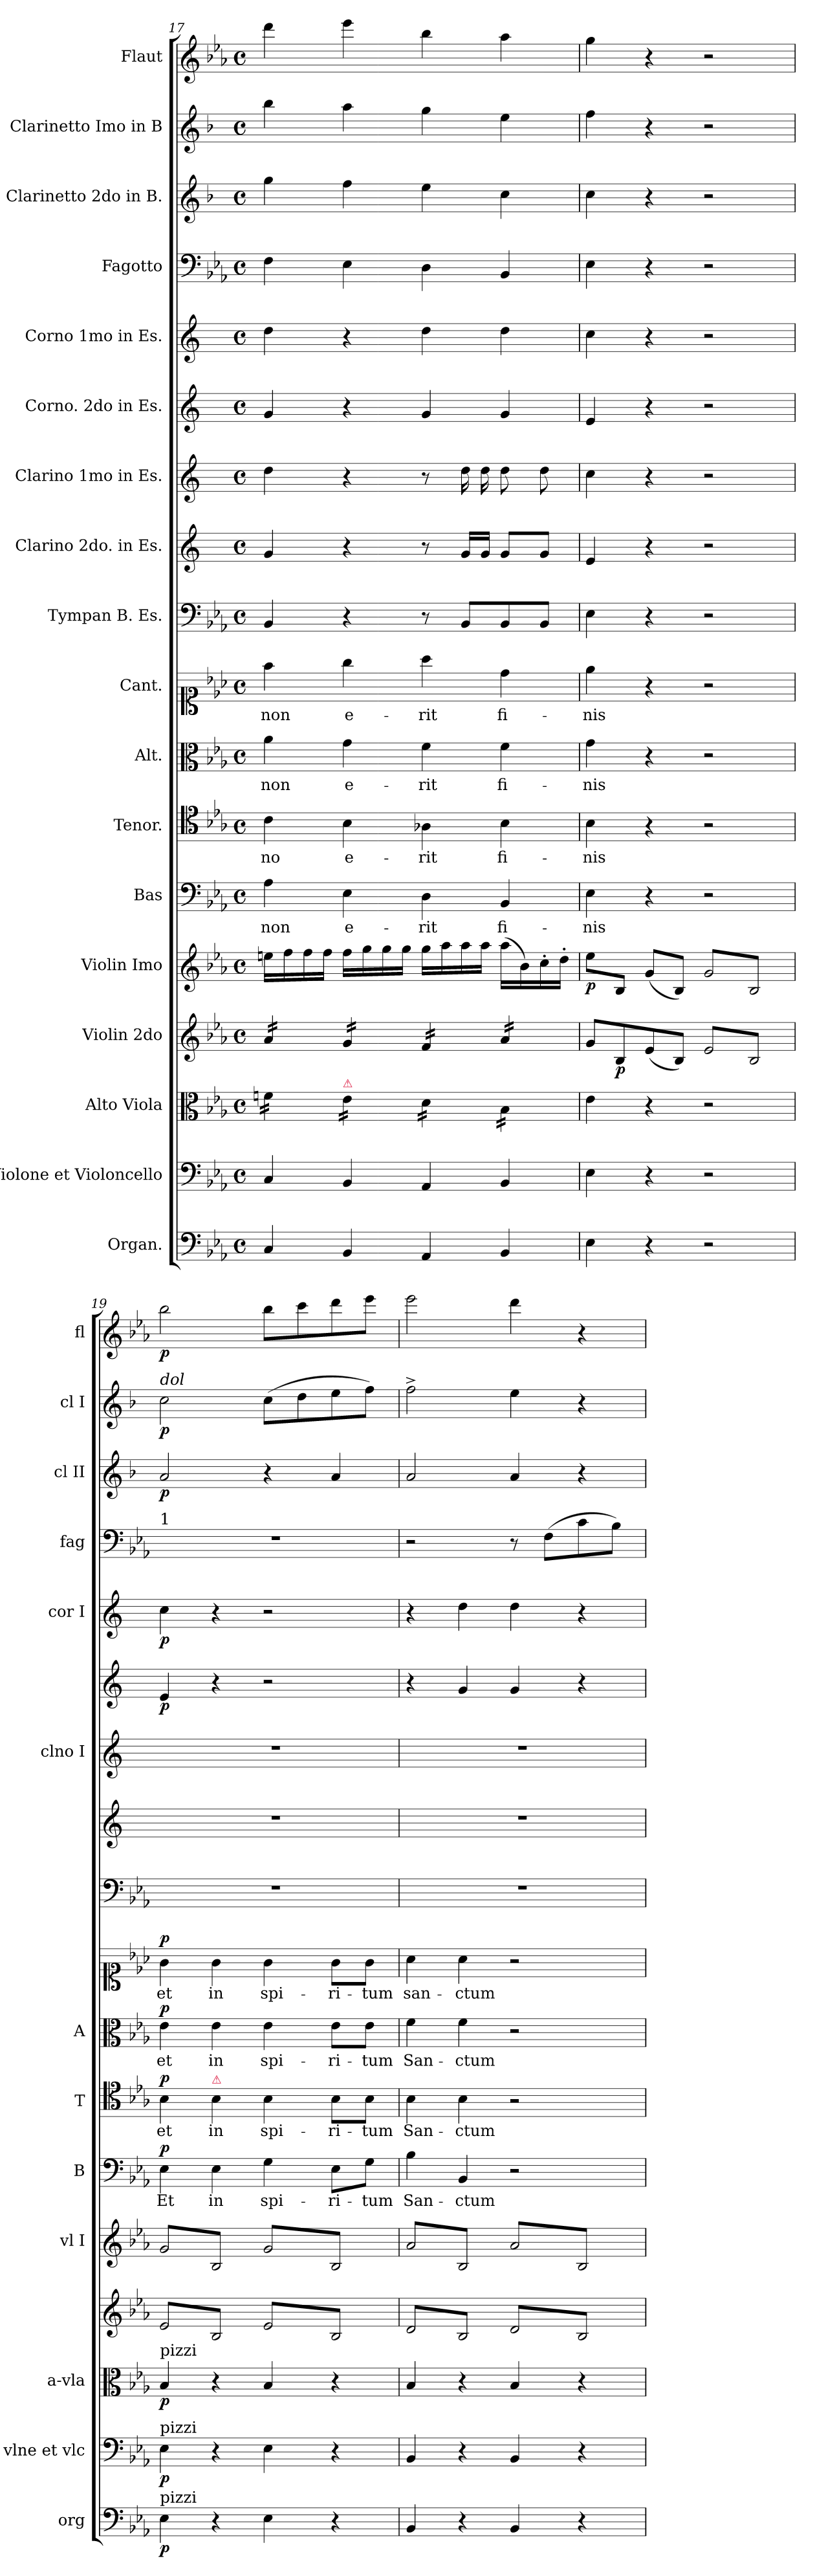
**kern	**dynam	**kern	**dynam	**kern	**dynam	**kern	**dynam	**kern	**dynam	**kern	**text	**dynam	**kern	**text	**dynam	**kern	**text	**dynam	**kern	**text	**dynam	**kern	**kern	**kern	**kern	**dynam	**kern	**dynam	**kern	**kern	**dynam	**kern	**dynam	**kern	**dynam
*part18	*part18	*part17	*part17	*part16	*part16	*part15	*part15	*part14	*part14	*part13	*part13	*part13	*part12	*part12	*part12	*part11	*part11	*part11	*part10	*part10	*part10	*part9	*part8	*part7	*part6	*part6	*part5	*part5	*part4	*part3	*part3	*part2	*part2	*part1	*part1
*staff18	*staff18	*staff17	*staff17	*staff16	*staff16	*staff15	*staff15	*staff14	*staff14	*staff13	*staff13	*staff13	*staff12	*staff12	*staff12	*staff11	*staff11	*staff11	*staff10	*staff10	*staff10	*staff9	*staff8	*staff7	*staff6	*staff6	*staff5	*staff5	*staff4	*staff3	*staff3	*staff2	*staff2	*staff1	*staff1
*I"Organ.	*	*I"Violone et Violoncello	*	*I"Alto Viola	*	*I"Violin 2do	*	*I"Violin Imo	*	*I"Bas	*	*	*I"Tenor.	*	*	*I"Alt.	*	*	*I"Cant.	*	*	*I"Tympan B. Es.	*I"Clarino 2do. in Es.	*I"Clarino 1mo in Es.	*I"Corno. 2do in Es.	*	*I"Corno 1mo in Es.	*	*I"Fagotto	*I"Clarinetto 2do in B.	*	*I"Clarinetto Imo in B	*	*I"Flaut	*
*I'org	*	*I'vlne et vlc	*	*I'a-vla	*	*	*	*I'vl I	*	*I'B	*	*	*I'T	*	*	*I'A	*	*	*	*	*	*	*	*I'clno I	*	*	*I'cor I	*	*I'fag	*I'cl II	*	*I'cl I	*	*I'fl	*
*clefF4	*	*clefF4	*	*clefC3	*	*clefG2	*	*clefG2	*	*clefF4	*	*	*clefC4	*	*	*clefC3	*	*	*clefC1	*	*	*clefF4	*clefG2	*clefG2	*clefG2	*	*clefG2	*	*clefF4	*clefG2	*	*clefG2	*	*clefG2	*
*	*	*	*	*	*	*	*	*	*	*	*	*	*	*	*	*	*	*	*	*	*	*	*ITrd-2c-3	*ITrd-2c-3	*ITrd5c9	*	*ITrd5c9	*	*	*ITrd1c2	*	*ITrd1c2	*	*	*
*k[b-e-a-]	*	*k[b-e-a-]	*	*k[b-e-a-]	*	*k[b-e-a-]	*	*k[b-e-a-]	*	*k[b-e-a-]	*	*	*k[b-e-a-]	*	*	*k[b-e-a-]	*	*	*k[b-e-a-]	*	*	*k[b-e-a-]	*k[b-e-a-]	*k[b-e-a-]	*k[b-e-a-]	*	*k[b-e-a-]	*	*k[b-e-a-]	*k[b-e-a-]	*	*k[b-e-a-]	*	*k[b-e-a-]	*
*E-:	*	*E-:	*	*E-:	*	*E-:	*	*E-:	*	*E-:	*	*	*E-:	*	*	*E-:	*	*	*E-:	*	*	*E-:	*E-:	*E-:	*E-:	*	*E-:	*	*E-:	*E-:	*	*E-:	*	*E-:	*
*M4/4	*	*M4/4	*	*M4/4	*	*M4/4	*	*M4/4	*	*M4/4	*	*	*M4/4	*	*	*M4/4	*	*	*M4/4	*	*	*M4/4	*M4/4	*M4/4	*M4/4	*	*M4/4	*	*M4/4	*M4/4	*	*M4/4	*	*M4/4	*
*met(c)	*	*met(c)	*	*met(c)	*	*met(c)	*	*met(c)	*	*met(c)	*	*	*met(c)	*	*	*met(c)	*	*	*met(c)	*	*	*met(c)	*met(c)	*met(c)	*met(c)	*	*met(c)	*	*met(c)	*met(c)	*	*met(c)	*	*met(c)	*
=17	=17	=17	=17	=17	=17	=17	=17	=17	=17	=17	=17	=17	=17	=17	=17	=17	=17	=17	=17	=17	=17	=17	=17	=17	=17	=17	=17	=17	=17	=17	=17	=17	=17	=17	=17
*	*	*	*	*tremolo	*	*	*	*	*	*	*	*	*	*	*	*	*	*	*	*	*	*	*	*	*	*	*	*	*	*	*	*	*	*	*
*	*	*	*	*	*	*tremolo	*	*	*	*	*	*	*	*	*	*	*	*	*	*	*	*	*	*	*	*	*	*	*	*	*	*	*	*	*
4C/	.	4C/	.	16fn\LL	.	16a-/LL	.	16een\LL	.	4A-\	non	.	4c\	no	.	4a-\	non	.	4ff\	non	.	4BB-/	4b-/	4ff\	4B-/	.	4f\	.	4F\	4ff\	.	4aa-\	.	4ddd\	.
.	.	.	.	16fn\	.	16a-/	.	16ff\	.	.	.	.	.	.	.	.	.	.	.	.	.	.	.	.	.	.	.	.	.	.	.	.	.	.	.
.	.	.	.	16fn\	.	16a-/	.	16ff\	.	.	.	.	.	.	.	.	.	.	.	.	.	.	.	.	.	.	.	.	.	.	.	.	.	.	.
.	.	.	.	16fn\JJ	.	16a-/JJ	.	16ff\JJ	.	.	.	.	.	.	.	.	.	.	.	.	.	.	.	.	.	.	.	.	.	.	.	.	.	.	.
!	!	!	!	!LO:TX:a:color=crimson:t=⚠	!	!	!	!	!	!	!	!	!	!	!	!	!	!	!	!	!	!	!	!	!	!	!	!	!	!	!	!	!	!	!
4BB-/	.	4BB-/	.	16e-\LL	.	16g/LL	.	16ff\LL	.	4E-\	e-	.	4B-\	e-	.	4g\	e-	.	4gg\	e-	.	4r	4r	4r	4r	.	4r	.	4E-\	4ee-\	.	4gg\	.	4eee-\	.
.	.	.	.	16e-\	.	16g/	.	16gg\	.	.	.	.	.	.	.	.	.	.	.	.	.	.	.	.	.	.	.	.	.	.	.	.	.	.	.
.	.	.	.	16e-\	.	16g/	.	16gg\	.	.	.	.	.	.	.	.	.	.	.	.	.	.	.	.	.	.	.	.	.	.	.	.	.	.	.
.	.	.	.	16e-\JJ	.	16g/JJ	.	16gg\JJ	.	.	.	.	.	.	.	.	.	.	.	.	.	.	.	.	.	.	.	.	.	.	.	.	.	.	.
4AA-/	.	4AA-/	.	16d\LL	.	16f/LL	.	16gg\LL	.	4D\	-rit	.	4A-X\	-rit	.	4f\	-rit	.	4aa-\	-rit	.	8r	8r	8r	4B-/	.	4f\	.	4D\	4dd\	.	4ff\	.	4bb-\	.
.	.	.	.	16d\	.	16f/	.	16aa-\	.	.	.	.	.	.	.	.	.	.	.	.	.	.	.	.	.	.	.	.	.	.	.	.	.	.	.
*	*	*	*	*	*	*	*	*	*	*	*	*	*	*	*	*	*	*	*	*	*	*	*	*tremolo	*	*	*	*	*	*	*	*	*	*	*
.	.	.	.	16d\	.	16f/	.	16aa-\	.	.	.	.	.	.	.	.	.	.	.	.	.	8BB-/L	16b-/LL	16ff\LL	.	.	.	.	.	.	.	.	.	.	.
.	.	.	.	16d\JJ	.	16f/JJ	.	16aa-\JJ	.	.	.	.	.	.	.	.	.	.	.	.	.	.	16b-/JJ	16ff\	.	.	.	.	.	.	.	.	.	.	.
4BB-/	.	4BB-/	.	16B-\LL	.	16a-/LL	.	(16aa-\LL	.	4BB-/	fi-	.	4B-\	fi-	.	4f\	fi-	.	4dd\	fi-	.	8BB-/	8b-/L	8ff\L	4B-/	.	4f\	.	4BB-/	4b-\	.	4dd\	.	4aa-\	.
.	.	.	.	16B-\	.	16a-/	.	16b-\)	.	.	.	.	.	.	.	.	.	.	.	.	.	.	.	.	.	.	.	.	.	.	.	.	.	.	.
.	.	.	.	16B-\	.	16a-/	.	16cc'\	.	.	.	.	.	.	.	.	.	.	.	.	.	8BB-/J	8b-/J	8ff\J	.	.	.	.	.	.	.	.	.	.	.
*	*	*	*	*	*	*	*	*	*	*	*	*	*	*	*	*	*	*	*	*	*	*	*	*Xtremolo	*	*	*	*	*	*	*	*	*	*	*
.	.	.	.	16B-\JJ	.	16a-/JJ	.	16dd'\JJ	.	.	.	.	.	.	.	.	.	.	.	.	.	.	.	.	.	.	.	.	.	.	.	.	.	.	.
*	*	*	*	*	*	*Xtremolo	*	*	*	*	*	*	*	*	*	*	*	*	*	*	*	*	*	*	*	*	*	*	*	*	*	*	*	*	*
*	*	*	*	*Xtremolo	*	*	*	*	*	*	*	*	*	*	*	*	*	*	*	*	*	*	*	*	*	*	*	*	*	*	*	*	*	*	*
=18	=18	=18	=18	=18	=18	=18	=18	=18	=18	=18	=18	=18	=18	=18	=18	=18	=18	=18	=18	=18	=18	=18	=18	=18	=18	=18	=18	=18	=18	=18	=18	=18	=18	=18	=18
!	!	!	!	!	!	!	!	!	!LO:DY:b	!	!	!	!	!	!	!	!	!	!	!	!	!	!	!	!	!	!	!	!	!	!	!	!	!	!
4E-\	.	4E-\	.	4e-\	.	8g/L	.	8ee-\L	p	4E-\	-nis	.	4B-\	-nis	.	4g\	-nis	.	4ee-\	-nis	.	4E-\	4g/	4ee-\	4G/	.	4e-\	.	4E-\	4b-\	.	4ee-\	.	4gg\	.
.	.	.	.	.	.	8B-/	p	8B-/J	.	.	.	.	.	.	.	.	.	.	.	.	.	.	.	.	.	.	.	.	.	.	.	.	.	.	.
4r	.	4r	.	4r	.	(8e-/	.	(8g/L	.	4r	.	.	4r	.	.	4r	.	.	4r	.	.	4r	4r	4r	4r	.	4r	.	4r	4r	.	4r	.	4r	.
.	.	.	.	.	.	8B-/J)	.	8B-/J)	.	.	.	.	.	.	.	.	.	.	.	.	.	.	.	.	.	.	.	.	.	.	.	.	.	.	.
*	*	*	*	*	*	*tremolo	*	*	*	*	*	*	*	*	*	*	*	*	*	*	*	*	*	*	*	*	*	*	*	*	*	*	*	*	*
*	*	*	*	*	*	*	*	*tremolo	*	*	*	*	*	*	*	*	*	*	*	*	*	*	*	*	*	*	*	*	*	*	*	*	*	*	*
2r	.	2r	.	2r	.	8e-/L	.	(8g/L	.	2r	.	.	2r	.	.	2r	.	.	2r	.	.	2r	2r	2r	2r	.	2r	.	2r	2r	.	2r	.	2r	.
.	.	.	.	.	.	8B-/	.	8B-/)	.	.	.	.	.	.	.	.	.	.	.	.	.	.	.	.	.	.	.	.	.	.	.	.	.	.	.
.	.	.	.	.	.	8e-/	.	8g/	.	.	.	.	.	.	.	.	.	.	.	.	.	.	.	.	.	.	.	.	.	.	.	.	.	.	.
.	.	.	.	.	.	8B-/J	.	8B-/)J	.	.	.	.	.	.	.	.	.	.	.	.	.	.	.	.	.	.	.	.	.	.	.	.	.	.	.
=19	=19	=19	=19	=19	=19	=19	=19	=19	=19	=19	=19	=19	=19	=19	=19	=19	=19	=19	=19	=19	=19	=19	=19	=19	=19	=19	=19	=19	=19	=19	=19	=19	=19	=19	=19
!	!	!	!	!	!	!	!	!	!	!	!	!	!	!	!	!	!	!	!	!	!	!	!	!	!	!	!	!	!	!	!	!LO:TX:a:i:t=dol	!	!	!
!	!	!	!	!	!	!	!	!	!	!	!	!	!	!	!	!	!	!	!	!	!	!	!	!	!	!	!	!	!LO:TX:a:t=1	!	!	!	!	!	!
!	!	!	!	!LO:TX:a:t=pizzi	!	!	!	!	!	!	!	!	!	!	!	!	!	!	!	!	!	!	!	!	!	!	!	!	!	!	!	!	!	!	!
!	!	!LO:TX:a:t=pizzi	!	!	!	!	!	!	!	!	!	!	!	!	!	!	!	!	!	!	!	!	!	!	!	!	!	!	!	!	!	!	!	!	!
!LO:TX:a:t=pizzi	!	!	!	!	!	!	!	!	!	!	!	!	!	!	!	!	!	!	!	!	!	!	!	!	!	!	!	!	!	!	!	!	!	!	!
!	!LO:DY:b	!	!LO:DY:b	!	!LO:DY:b	!	!	!	!	!	!	!LO:DY:b	!	!	!LO:DY:a	!	!	!LO:DY:a	!	!	!LO:DY:a	!	!	!	!	!	!	!	!	!	!	!	!	!	!
4E-\	p	4E-\	p	4B-/	p	8e-/L	.	(8g/L	.	4E-\	Et	p	4B-\	et	p	4e-\	et	p	4g\	et	p	1r	1r	1r	4G/	p	4e-\	p	1r	2g/	p	2b-\	p	2bb-\	p
.	.	.	.	.	.	8B-/	.	8B-/)	.	.	.	.	.	.	.	.	.	.	.	.	.	.	.	.	.	.	.	.	.	.	.	.	.	.	.
!	!	!	!	!	!	!	!	!	!	!	!	!	!LO:TX:a:color=crimson:t=⚠	!	!	!	!	!	!	!	!	!	!	!	!	!	!	!	!	!	!	!	!	!	!
4r	.	4r	.	4r	.	8e-/	.	8g/	.	4E-\	in	.	4B-\	in	.	4e-\	in	.	4g\	in	.	.	.	.	4r	.	4r	.	.	.	.	.	.	.	.
.	.	.	.	.	.	8B-/J	.	8B-/)J	.	.	.	.	.	.	.	.	.	.	.	.	.	.	.	.	.	.	.	.	.	.	.	.	.	.	.
4E-\	.	4E-\	.	4B-/	.	8e-/L	.	(8g/L	.	4G\	spi-	.	4B-\	spi-	.	4e-\	spi-	.	4g\	spi-	.	.	.	.	2r	.	2r	.	.	4r	.	(8b-\L	.	8bb-\L	.
.	.	.	.	.	.	8B-/	.	8B-/)	.	.	.	.	.	.	.	.	.	.	.	.	.	.	.	.	.	.	.	.	.	.	.	8cc\	.	8ccc\	.
4r	.	4r	.	4r	.	8e-/	.	8g/	.	8E-\L	-ri-	.	8B-\L	-ri-	.	8e-\L	-ri-	.	8g\L	-ri-	.	.	.	.	.	.	.	.	.	4g/	.	8dd\	.	8ddd\	.
.	.	.	.	.	.	8B-/J	.	8B-/)J	.	8G\J	-tum	.	8B-\J	-tum	.	8e-\J	-tum	.	8g\J	-tum	.	.	.	.	.	.	.	.	.	.	.	8ee-\J)	.	8eee-\J	.
=20	=20	=20	=20	=20	=20	=20	=20	=20	=20	=20	=20	=20	=20	=20	=20	=20	=20	=20	=20	=20	=20	=20	=20	=20	=20	=20	=20	=20	=20	=20	=20	=20	=20	=20	=20
4BB-/	.	4BB-/	.	4B-/	.	(8d/L	.	(8a-/L	.	4B-\	San-	.	4B-\	San-	.	4f\	San-	.	4a-\	san-	.	1r	1r	1r	4r	.	4r	.	2r	2g/	.	2ee-^\	.	2eee-\	.
.	.	.	.	.	.	8B-/	.	8B-/)	.	.	.	.	.	.	.	.	.	.	.	.	.	.	.	.	.	.	.	.	.	.	.	.	.	.	.
4r	.	4r	.	4r	.	8d/	.	8a-/	.	4BB-/	-ctum	.	4B-\	-ctum	.	4f\	-ctum	.	4a-\	-ctum	.	.	.	.	4B-/	.	4f\	.	.	.	.	.	.	.	.
.	.	.	.	.	.	8B-/J	.	8B-/)J	.	.	.	.	.	.	.	.	.	.	.	.	.	.	.	.	.	.	.	.	.	.	.	.	.	.	.
4BB-/	.	4BB-/	.	4B-/	.	8d/L	.	(8a-/L	.	2r	.	.	2r	.	.	2r	.	.	2r	.	.	.	.	.	4B-/	.	4f\	.	8r	4g/	.	4dd\	.	4ddd\	.
.	.	.	.	.	.	8B-/)	.	8B-/)	.	.	.	.	.	.	.	.	.	.	.	.	.	.	.	.	.	.	.	.	(8F\L	.	.	.	.	.	.
4r	.	4r	.	4r	.	8d/	.	8a-/	.	.	.	.	.	.	.	.	.	.	.	.	.	.	.	.	4r	.	4r	.	8c\	4r	.	4r	.	4r	.
.	.	.	.	.	.	8B-/)J	.	8B-/)J	.	.	.	.	.	.	.	.	.	.	.	.	.	.	.	.	.	.	.	.	8B-\J)	.	.	.	.	.	.
*	*	*	*	*	*	*	*	*Xtremolo	*	*	*	*	*	*	*	*	*	*	*	*	*	*	*	*	*	*	*	*	*	*	*	*	*	*	*
*	*	*	*	*	*	*Xtremolo	*	*	*	*	*	*	*	*	*	*	*	*	*	*	*	*	*	*	*	*	*	*	*	*	*	*	*	*	*
.	.	.	.	.	.	.	.	.	.	.	.	.	.	.	.	.	.	.	.	.	.	.	.	.	.	.	.	.	.	.	.	.	.	.	.
.	.	.	.	.	.	.	.	.	.	.	.	.	.	.	.	.	.	.	.	.	.	.	.	.	.	.	.	.	.	.	.	.	.	.	.
=	=	=	=	=	=	=	=	=	=	=	=	=	=	=	=	=	=	=	=	=	=	=	=	=	=	=	=	=	=	=	=	=	=	=	=
*-	*-	*-	*-	*-	*-	*-	*-	*-	*-	*-	*-	*-	*-	*-	*-	*-	*-	*-	*-	*-	*-	*-	*-	*-	*-	*-	*-	*-	*-	*-	*-	*-	*-	*-	*-
